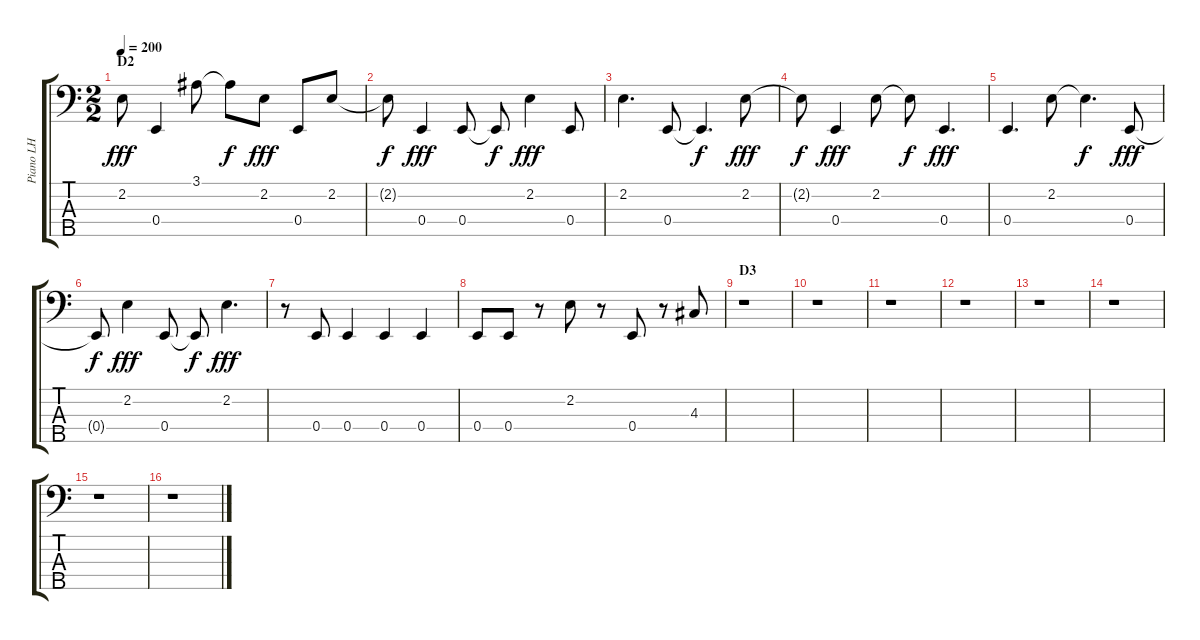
\track ("Piano LH" "Piano LH") {instrument acousticgrandpiano}
\staff {score tabs}
\tuning (G3 D3 A2 E2 G1) {hide}
\ts (2 2)
\section ("" "D2")
\tempo 200
\clef f4
\ks c
2.2.8{dy fff} 0.4.4 3.1.8 3.1{t}.8{dy f} 2.2.8{dy fff} 0.4.8 2.2.8 |
2.2{t}.8{dy f} 0.4.4{dy fff} 0.4.8 0.4{t}.8{dy f} 2.2.4{dy fff} 0.4.8 |
2.2.4{d} 0.4.8 0.4{t}.4{d dy f} 2.2.8{dy fff} |
2.2{t}.8{dy f} 0.4.4{dy fff} 2.2.8 2.2{t}.8{dy f} 0.4.4{d dy fff} |
0.4.4{d} 2.2.8 2.2{t}.4{d dy f} 0.4.8{dy fff} |
0.4{t}.8{dy f} 2.2.4{dy fff} 0.4.8 0.4{t}.8{dy f} 2.2.4{d dy fff} |
r.8 0.4.8 0.4.4 0.4.4 0.4.4 |
0.4.8 0.4.8 r.8 2.2.8 r.8 0.4.8 r.8 4.3.8 |
\section ("" "D3")
r.1 |
r.1 |
r.1 |
r.1 |
r.1 |
r.1 |
r.1 |
r.1
